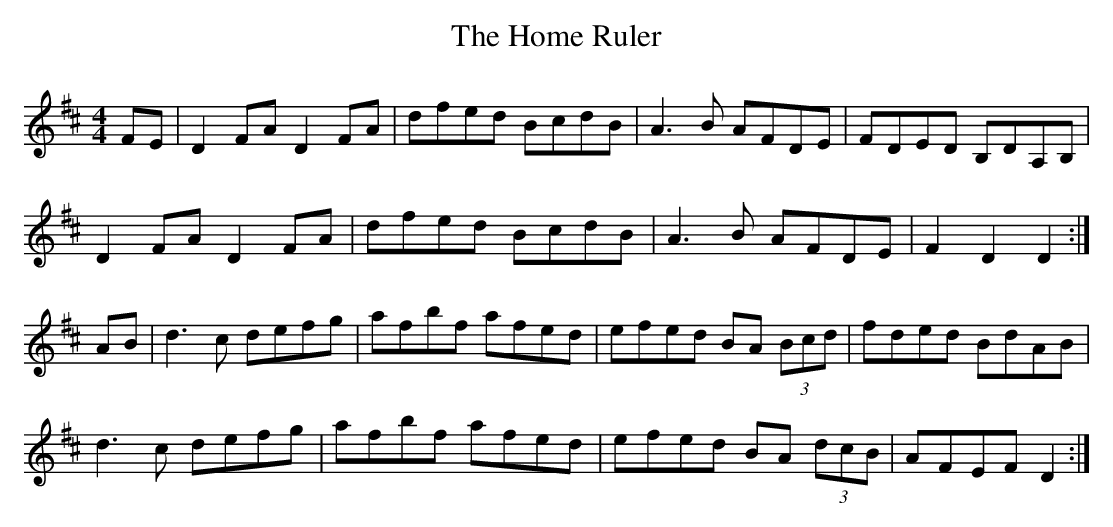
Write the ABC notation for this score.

X:1
T:Home Ruler, The
M:4/4
E:9
K:D
FE|D2 FA D2 FA|dfed BcdB|A3 B AFDE|FDED B,DA,B,|*
D2 FA D2 FA|dfed BcdB|A3 B AFDE|F2D2D2:|*
AB|d3c defg|afbf afed|efed BA (3Bcd|fded BdAB|*
d3c defg|afbf afed|efed BA (3dcB|AFEF D2:|**
